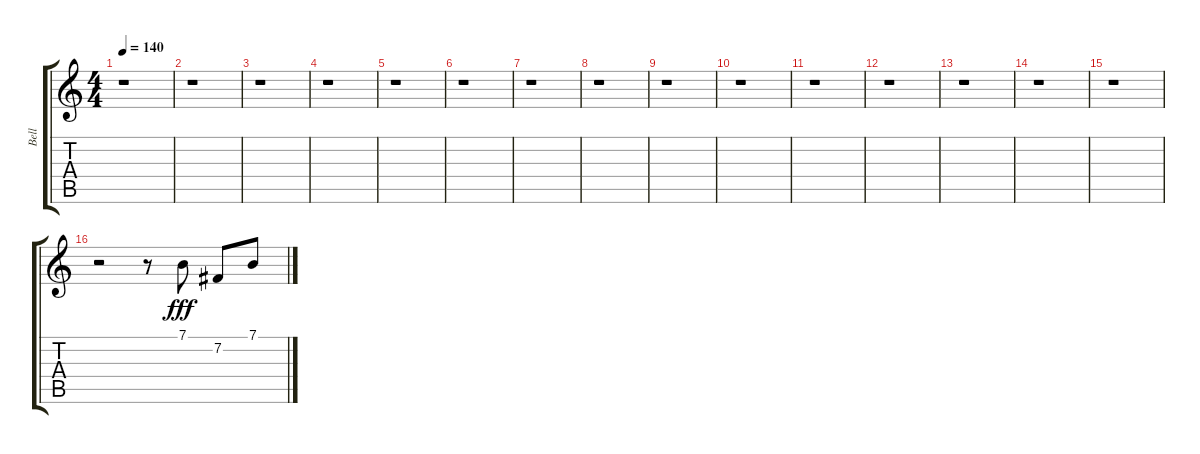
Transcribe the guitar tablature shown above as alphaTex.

\track ("Bell" "Bell") {instrument tubularbells}
\staff {score tabs}
\tuning (E4 B3 G3 D3 A2 E2) {hide}
\ts (4 4)
\tempo 140
\clef g2
\ks c
r.1{dy fff} |
r.1 |
r.1 |
r.1 |
r.1 |
r.1 |
r.1 |
r.1 |
r.1 |
r.1 |
r.1 |
r.1 |
r.1 |
r.1 |
r.1 |
r.2 r.8 7.1.8 7.2.8 7.1.8
